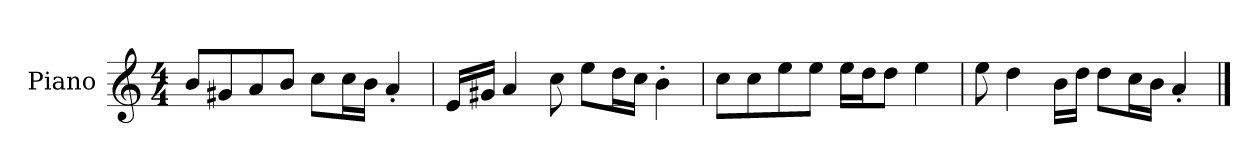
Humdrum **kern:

**kern
*part1
*staff1
*I"Piano
*I'P-no
*clefG2
*k[]
*M4/4
*MM90
=1
8b/L
8g#X/
8a/
8b/J
8cc\L
16cc\L
16b\JJ
4a'/
=2
16e/LL
16g#X/JJ
4a/
8cc\
8ee\L
16dd\L
16cc\JJ
4b'\
=3
8cc\L
8cc\
8ee\
8ee\J
16ee\LL
16dd\J
8dd\J
4ee\
=4
8ee\
4dd\
16b\LL
16dd\JJ
8dd\L
16cc\L
16b\JJ
4a'/
==
*-
